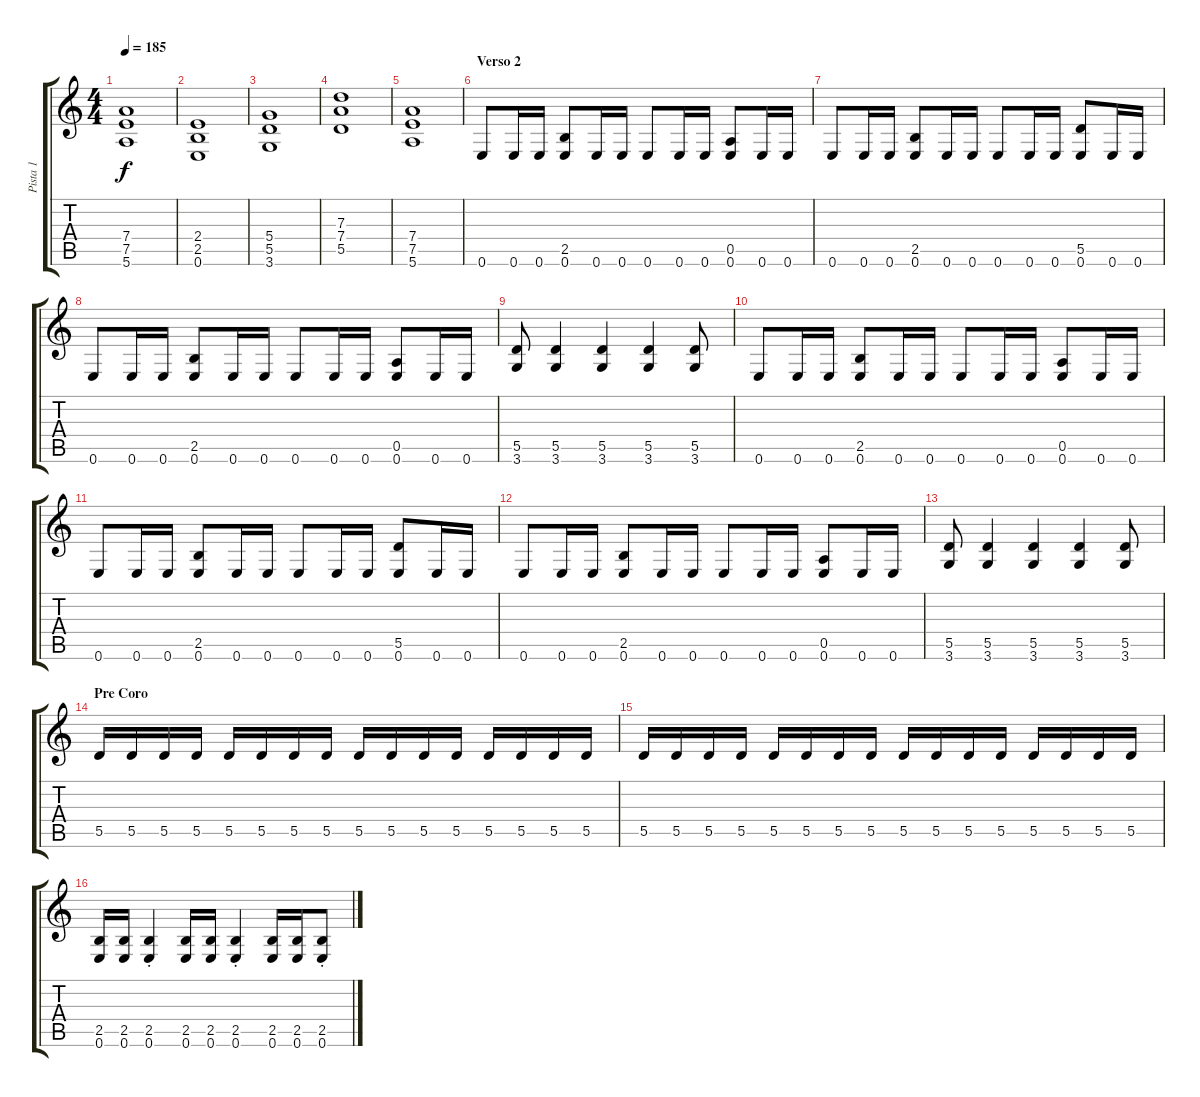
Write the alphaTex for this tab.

\track ("Pista 1" "Pista 1") {instrument distortionguitar}
\staff {score tabs}
\tuning (E4 B3 G3 D3 A2 E2) {hide}
\ts (4 4)
\tempo 185
\clef g2
\ks c
(7.4 7.5 5.6).1{dy f} |
(2.4 2.5 0.6).1 |
(5.4 5.5 3.6).1 |
(7.3 7.4 5.5).1 |
(7.4 7.5 5.6).1 |
\section ("" "Verso 2")
0.6.8{volume 14 instrument distortionguitar} 0.6.16 0.6.16 (2.5 0.6).8 0.6.16 0.6.16 0.6.8 0.6.16 0.6.16 (0.5 0.6).8 0.6.16 0.6.16 |
0.6.8 0.6.16 0.6.16 (2.5 0.6).8 0.6.16 0.6.16 0.6.8 0.6.16 0.6.16 (5.5 0.6).8 0.6.16 0.6.16 |
0.6.8 0.6.16 0.6.16 (2.5 0.6).8 0.6.16 0.6.16 0.6.8 0.6.16 0.6.16 (0.5 0.6).8 0.6.16 0.6.16 |
(5.5 3.6).8 (5.5 3.6).4 (5.5 3.6).4 (5.5 3.6).4 (5.5 3.6).8 |
0.6.8 0.6.16 0.6.16 (2.5 0.6).8 0.6.16 0.6.16 0.6.8 0.6.16 0.6.16 (0.5 0.6).8 0.6.16 0.6.16 |
0.6.8 0.6.16 0.6.16 (2.5 0.6).8 0.6.16 0.6.16 0.6.8 0.6.16 0.6.16 (5.5 0.6).8 0.6.16 0.6.16 |
0.6.8 0.6.16 0.6.16 (2.5 0.6).8 0.6.16 0.6.16 0.6.8 0.6.16 0.6.16 (0.5 0.6).8 0.6.16 0.6.16 |
(5.5 3.6).8 (5.5 3.6).4 (5.5 3.6).4 (5.5 3.6).4 (5.5 3.6).8 |
\section ("" "Pre Coro")
5.5.16 5.5.16 5.5.16 5.5.16 5.5.16 5.5.16 5.5.16 5.5.16 5.5.16 5.5.16 5.5.16 5.5.16 5.5.16 5.5.16 5.5.16 5.5.16 |
5.5.16 5.5.16 5.5.16 5.5.16 5.5.16 5.5.16 5.5.16 5.5.16 5.5.16 5.5.16 5.5.16 5.5.16 5.5.16 5.5.16 5.5.16 5.5.16 |
(2.5 0.6).16 (2.5 0.6).16 (2.5{st} 0.6{st}).4 (2.5 0.6).16 (2.5 0.6).16 (2.5{st} 0.6{st}).4 (2.5 0.6).16 (2.5 0.6).16 (2.5{st} 0.6{st}).8
